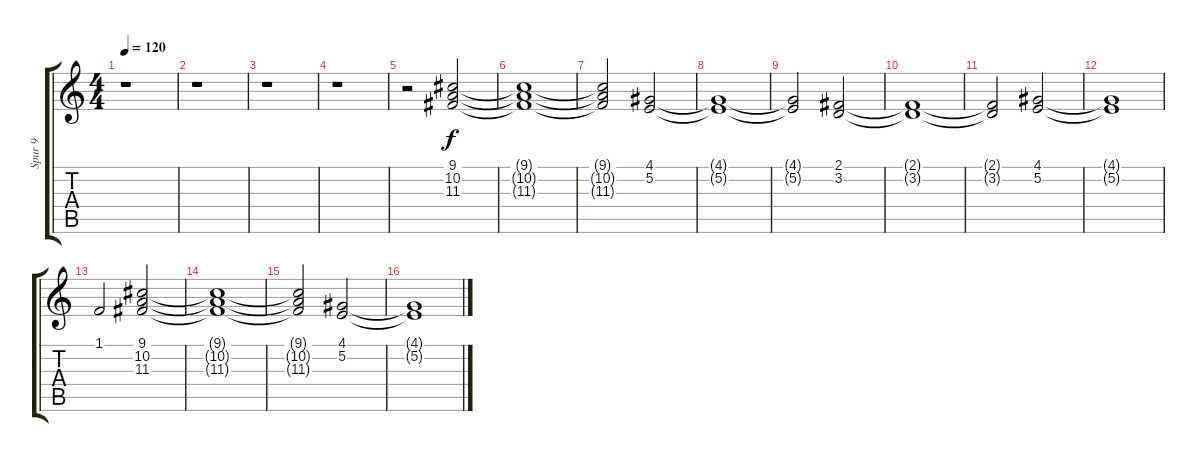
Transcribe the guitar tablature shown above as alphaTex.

\track ("Spur 9" "Spur 9") {instrument stringensemble2}
\staff {score tabs}
\tuning (E4 B3 G3 D3 A2 E2) {hide}
\ts (4 4)
\tempo 120
\clef g2
\ks c
r.1{dy f} |
r.1 |
r.1 |
r.1 |
r.2 (9.1 10.2 11.3).2 |
(9.1{t} 10.2{t} 11.3{t}).1 |
(9.1{t} 10.2{t} 11.3{t}).2 (4.1 5.2).2 |
(4.1{t} 5.2{t}).1 |
(4.1{t} 5.2{t}).2 (2.1 3.2).2 |
(2.1{t} 3.2{t}).1 |
(2.1{t} 3.2{t}).2 (4.1 5.2).2 |
(4.1{t} 5.2{t}).1 |
1.1.2 (9.1 10.2 11.3).2 |
(9.1{t} 10.2{t} 11.3{t}).1 |
(9.1{t} 10.2{t} 11.3{t}).2 (4.1 5.2).2 |
(4.1{t} 5.2{t}).1
